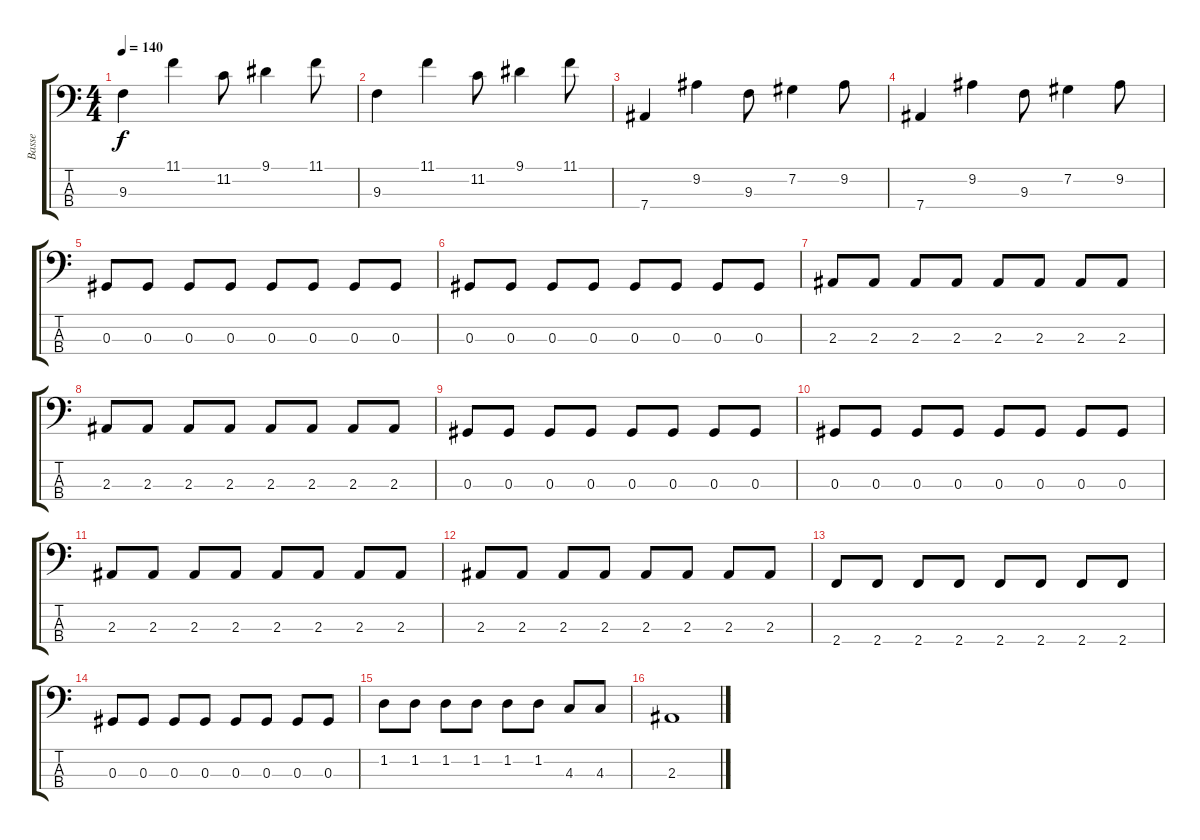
\track ("Basse" "Basse") {instrument electricbassfinger}
\staff {score tabs}
\tuning (Gb2 Db2 Ab1 Eb1) {hide}
\ts (4 4)
\tempo 140
\clef f4
\ks c
9.3.4{dy f} 11.1.4 11.2.8 9.1.4 11.1.8 |
9.3.4 11.1.4 11.2.8 9.1.4 11.1.8 |
7.4.4 9.2.4 9.3.8 7.2.4 9.2.8 |
7.4.4 9.2.4 9.3.8 7.2.4 9.2.8 |
0.3.8 0.3.8 0.3.8 0.3.8 0.3.8 0.3.8 0.3.8 0.3.8 |
0.3.8 0.3.8 0.3.8 0.3.8 0.3.8 0.3.8 0.3.8 0.3.8 |
2.3.8 2.3.8 2.3.8 2.3.8 2.3.8 2.3.8 2.3.8 2.3.8 |
2.3.8 2.3.8 2.3.8 2.3.8 2.3.8 2.3.8 2.3.8 2.3.8 |
0.3.8 0.3.8 0.3.8 0.3.8 0.3.8 0.3.8 0.3.8 0.3.8 |
0.3.8 0.3.8 0.3.8 0.3.8 0.3.8 0.3.8 0.3.8 0.3.8 |
2.3.8 2.3.8 2.3.8 2.3.8 2.3.8 2.3.8 2.3.8 2.3.8 |
2.3.8 2.3.8 2.3.8 2.3.8 2.3.8 2.3.8 2.3.8 2.3.8 |
2.4.8 2.4.8 2.4.8 2.4.8 2.4.8 2.4.8 2.4.8 2.4.8 |
0.3.8 0.3.8 0.3.8 0.3.8 0.3.8 0.3.8 0.3.8 0.3.8 |
1.2.8 1.2.8 1.2.8 1.2.8 1.2.8 1.2.8 4.3.8 4.3.8 |
2.3.1
